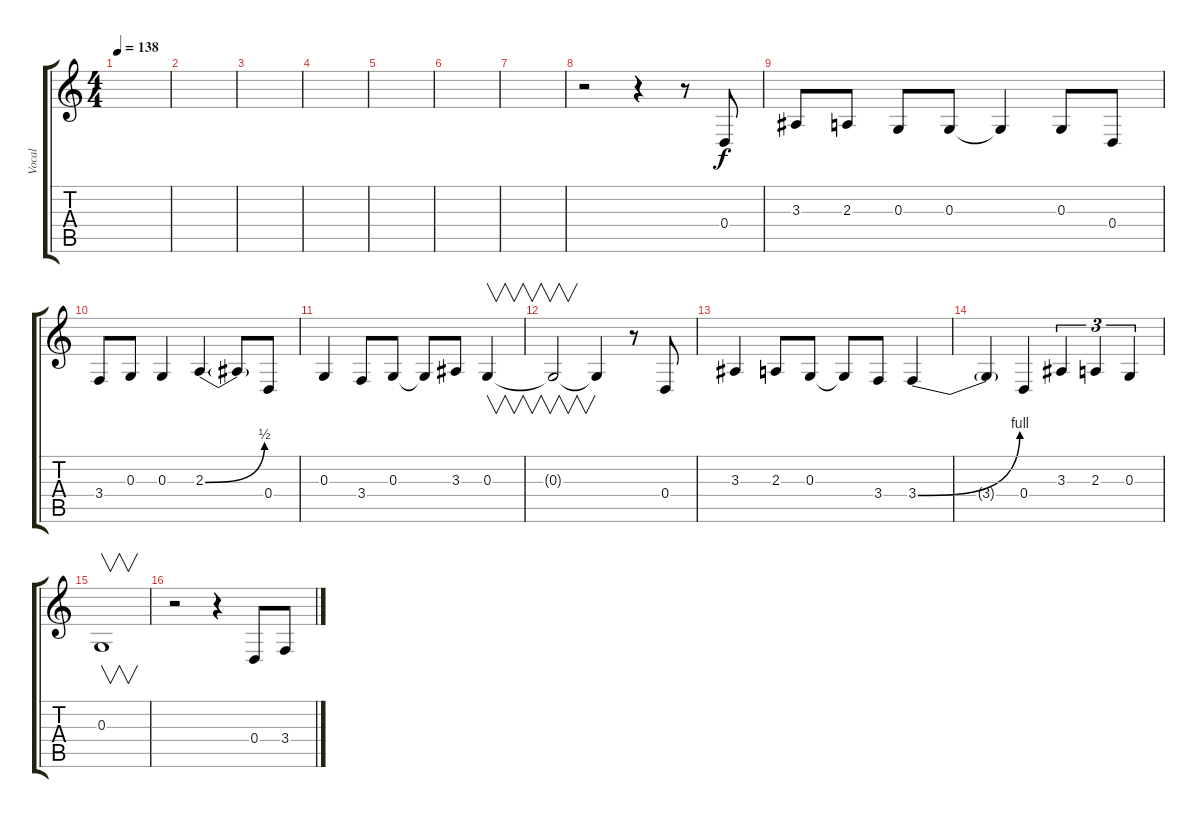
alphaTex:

\track ("Vocal" "Vocal") {instrument altosax}
\staff {score tabs}
\tuning (E4 B3 G3 D3 A2 E2) {hide}
\ts (4 4)
\tempo 138
\clef g2
\ks c
|
|
|
|
|
|
|
r.2 r.4 r.8 0.4.8 |
3.3.8 2.3.8 0.3.8 0.3.8 0.3{t}.4 0.3.8 0.4.8 |
3.4.8 0.3.8 0.3.4 2.3{be (bend 0 0 60 2)}.4 2.3{t}.8 0.4.8 |
0.3.4 3.4.8 0.3.8 0.3{t}.8 3.3.8 0.3.4{v} |
0.3{t}.2{v} 0.3{t}.4 r.8 0.4.8 |
3.3.4 2.3.8 0.3.8 0.3{t}.8 3.4.8 3.4{be (bend 0 0 60 4)}.4 |
3.4{t}.4 0.4.4 3.3.4{tu (3 2)} 2.3.4{tu (3 2)} 0.3.4{tu (3 2)} |
0.3.1{v} |
r.2 r.4 0.4.8 3.4.8
